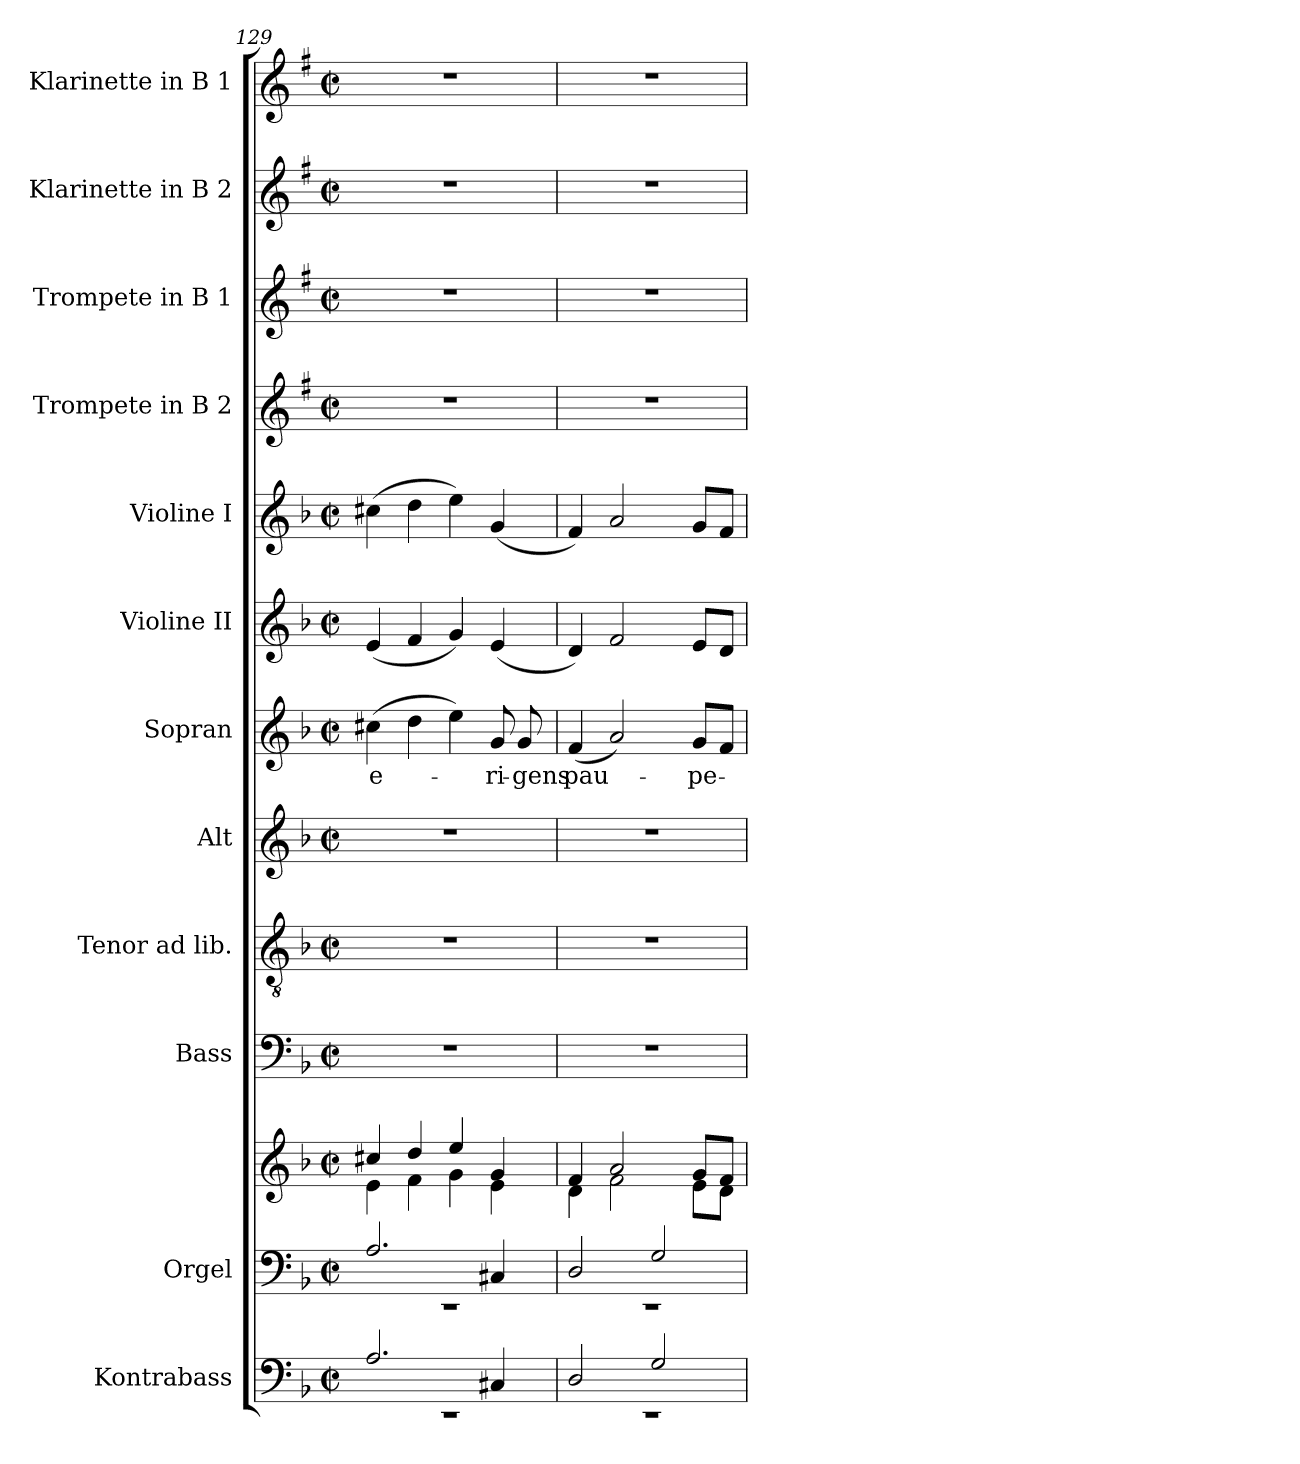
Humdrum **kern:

**kern	**kern	**kern	**kern	**kern	**kern	**kern	**text	**kern	**kern	**kern	**kern	**kern	**kern
*part12	*part11	*part11	*part10	*part9	*part8	*part7	*part7	*part6	*part5	*part4	*part3	*part2	*part1
*staff13	*staff12	*staff11	*staff10	*staff9	*staff8	*staff7	*staff7	*staff6	*staff5	*staff4	*staff3	*staff2	*staff1
*I"Kontrabass	*I"Orgel	*	*I"Bass	*I"Tenor ad lib.	*I"Alt	*I"Sopran	*	*I"Violine II	*I"Violine I	*I"Trompete in B 2	*I"Trompete in B 1	*I"Klarinette in B 2	*I"Klarinette in B 1
*I'Kb.	*I'Org.	*	*I'B	*I'T	*I'A	*I'S	*	*I'Vl. II	*I'Vl. I	*	*	*	*
*clefF4	*clefF4	*clefG2	*clefF4	*clefGv2	*clefG2	*clefG2	*	*clefG2	*clefG2	*clefG2	*clefG2	*clefG2	*clefG2
*ITrd7c12	*	*	*	*	*	*	*	*	*	*ITrd1c2	*ITrd1c2	*ITrd1c2	*ITrd1c2
*k[b-]	*k[b-]	*k[b-]	*k[b-]	*k[b-]	*k[b-]	*k[b-]	*	*k[b-]	*k[b-]	*k[b-]	*k[b-]	*k[b-]	*k[b-]
*F:	*F:	*F:	*F:	*F:	*F:	*F:	*	*F:	*F:	*F:	*F:	*F:	*F:
*M2/2	*M2/2	*M2/2	*M2/2	*M2/2	*M2/2	*M2/2	*	*M2/2	*M2/2	*M2/2	*M2/2	*M2/2	*M2/2
*met(c|)	*met(c|)	*met(c|)	*met(c|)	*met(c|)	*met(c|)	*met(c|)	*	*met(c|)	*met(c|)	*met(c|)	*met(c|)	*met(c|)	*met(c|)
=129	=129	=129	=129	=129	=129	=129	=129	=129	=129	=129	=129	=129	=129
*^	*^	*^	*	*	*	*	*	*	*	*	*	*	*
!	!	!	!	!	!	!	!	!	!	!LO:LY:b	!	!	!	!	!	!
2.AA/	1rEE	2.A/	1rEE	4cc#X/	4e\	1r	1r	1r	(>4cc#X\	e-	(<4e/	(>4cc#X\	1r	1r	1r	1r
.	.	.	.	4dd/	4f\	.	.	.	4dd\	.	4f/	4dd\	.	.	.	.
.	.	.	.	4ee/	4g\	.	.	.	4ee\)	.	4g/)	4ee\)	.	.	.	.
!	!	!	!	!	!	!	!	!	!	!LO:LY:b	!	!	!	!	!	!
4CC#X/	.	4C#X/	.	4g/	4e\	.	.	.	8g/	-ri-	(<4e/	(<4g/	.	.	.	.
!	!	!	!	!	!	!	!	!	!	!LO:LY:b	!	!	!	!	!	!
.	.	.	.	.	.	.	.	.	8g/	-gens	.	.	.	.	.	.
=130	=130	=130	=130	=130	=130	=130	=130	=130	=130	=130	=130	=130	=130	=130	=130	=130
!	!	!	!	!	!	!	!	!	!	!LO:LY:b	!	!	!	!	!	!
2DD/	1rEE	2D/	1rEE	4f/	4d\	1r	1r	1r	(<4f/	pau-	4d/)	4f/)	1r	1r	1r	1r
.	.	.	.	2a/	2f\	.	.	.	2a/)	.	2f/	2a/	.	.	.	.
2GG/	.	2G/	.	.	.	.	.	.	.	.	.	.	.	.	.	.
!	!	!	!	!	!	!	!	!	!	!LO:LY:b	!	!	!	!	!	!
.	.	.	.	8g/L	8e\L	.	.	.	8g/L	-pe-	8e/L	8g/L	.	.	.	.
.	.	.	.	8f/J	8d\J	.	.	.	8f/J	.	8d/J	8f/J	.	.	.	.
*v	*v	*	*	*	*	*	*	*	*	*	*	*	*	*	*	*
*	*v	*v	*	*	*	*	*	*	*	*	*	*	*	*	*
*	*	*v	*v	*	*	*	*	*	*	*	*	*	*	*
=	=	=	=	=	=	=	=	=	=	=	=	=	=
*-	*-	*-	*-	*-	*-	*-	*-	*-	*-	*-	*-	*-	*-
